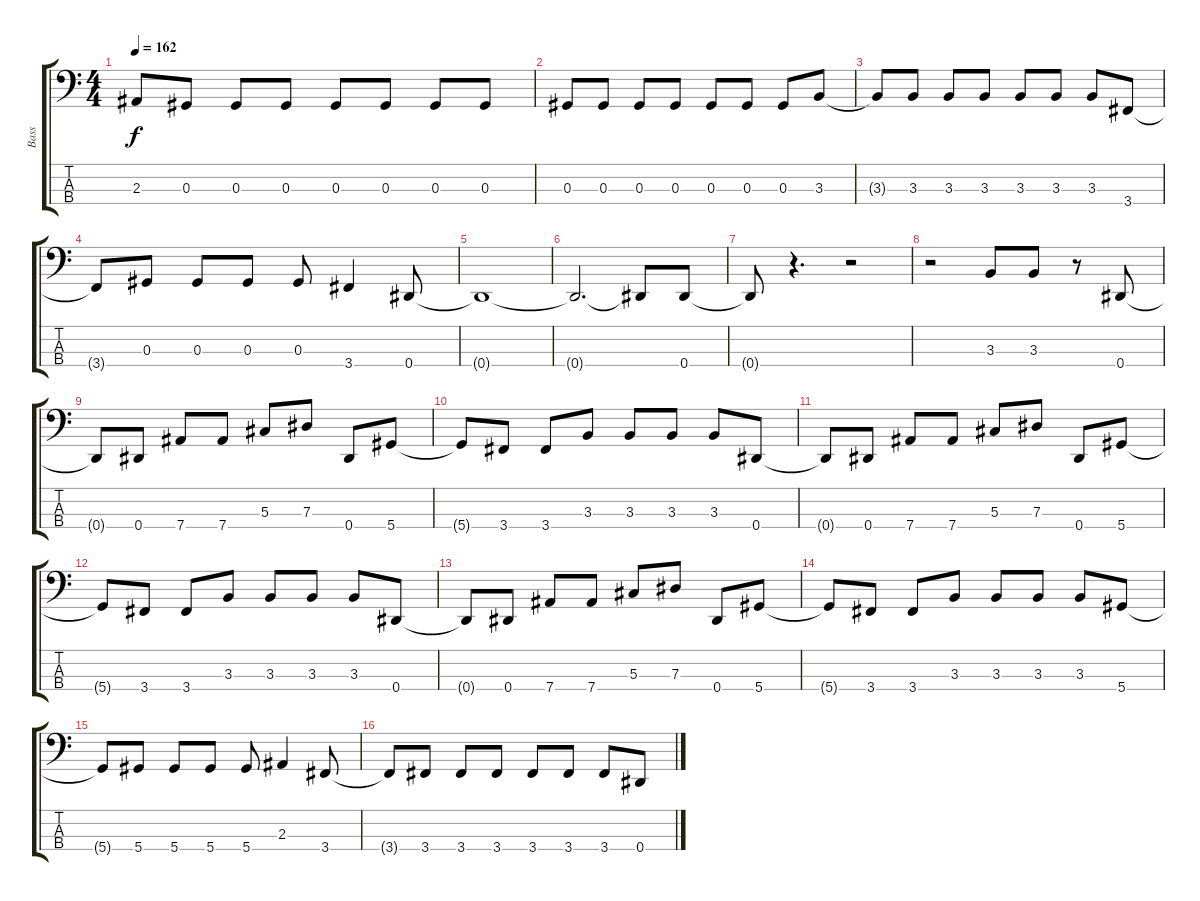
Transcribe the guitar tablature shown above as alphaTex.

\track ("Bass" "Bass") {instrument electricbassfinger}
\staff {score tabs}
\tuning (Gb2 Db2 Ab1 Eb1) {hide}
\ts (4 4)
\tempo 162
\clef f4
\ks c
2.3{t}.8{dy f} 0.3.8 0.3.8 0.3.8 0.3.8 0.3.8 0.3.8 0.3.8 |
0.3.8 0.3.8 0.3.8 0.3.8 0.3.8 0.3.8 0.3.8 3.3.8 |
3.3{t}.8 3.3.8 3.3.8 3.3.8 3.3.8 3.3.8 3.3.8 3.4.8 |
3.4{t}.8 0.3.8 0.3.8 0.3.8 0.3.8 3.4.4 0.4.8 |
0.4{t}.1 |
0.4{t}.2{d} 0.4{t}.8 0.4.8 |
0.4{t}.8 r.4{d} r.2 |
r.2 3.3.8 3.3.8 r.8 0.4.8 |
0.4{t}.8 0.4.8 7.4.8 7.4.8 5.3.8 7.3.8 0.4.8 5.4.8 |
5.4{t}.8 3.4.8 3.4.8 3.3.8 3.3.8 3.3.8 3.3.8 0.4.8 |
0.4{t}.8 0.4.8 7.4.8 7.4.8 5.3.8 7.3.8 0.4.8 5.4.8 |
5.4{t}.8 3.4.8 3.4.8 3.3.8 3.3.8 3.3.8 3.3.8 0.4.8 |
0.4{t}.8 0.4.8 7.4.8 7.4.8 5.3.8 7.3.8 0.4.8 5.4.8 |
5.4{t}.8 3.4.8 3.4.8 3.3.8 3.3.8 3.3.8 3.3.8 5.4.8 |
5.4{t}.8 5.4.8 5.4.8 5.4.8 5.4.8 2.3.4 3.4.8 |
3.4{t}.8 3.4.8 3.4.8 3.4.8 3.4.8 3.4.8 3.4.8 0.4.8
